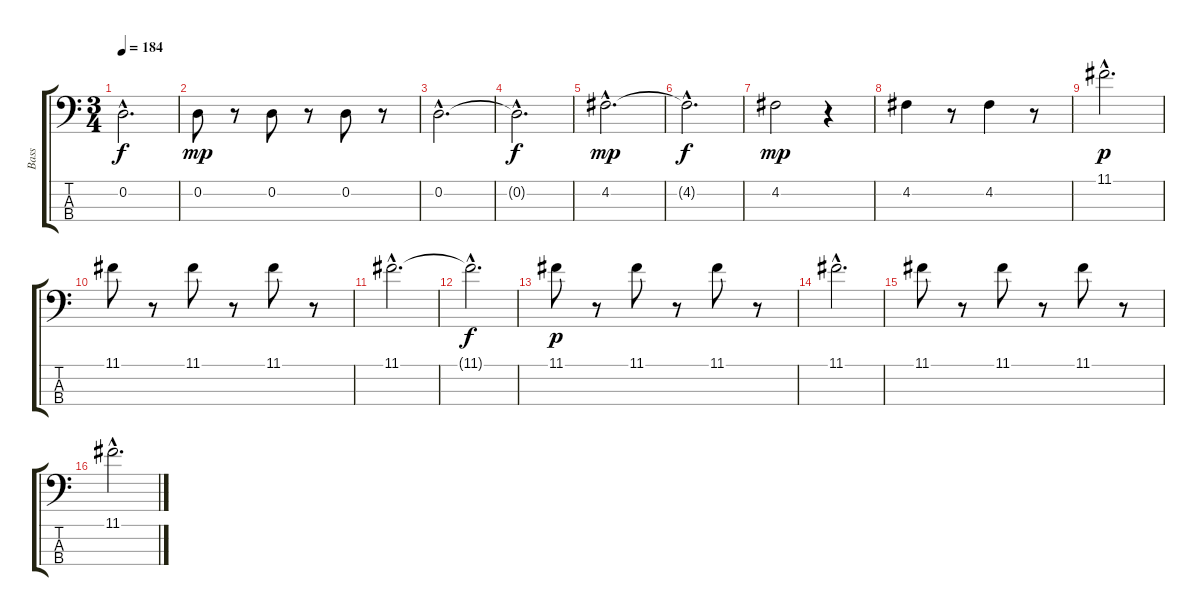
\track ("Bass" "Bass") {instrument contrabass}
\staff {score tabs}
\tuning (G2 D2 A1 E1) {hide}
\ts (3 4)
\tempo 184
\clef f4
\ks c
0.2{hac t}.2{d dy f} |
0.2.8{dy mp} r.8 0.2.8 r.8 0.2.8 r.8 |
0.2{hac}.2{d} |
0.2{hac t}.2{d dy f} |
4.2{hac}.2{d dy mp} |
4.2{hac t}.2{d dy f} |
4.2.2{dy mp} r.4 |
4.2.4 r.8 4.2.4 r.8 |
11.1{hac}.2{d dy p} |
11.1.8 r.8 11.1.8 r.8 11.1.8 r.8 |
11.1{hac}.2{d} |
11.1{hac t}.2{d dy f} |
11.1.8{dy p} r.8 11.1.8 r.8 11.1.8 r.8 |
11.1{hac}.2{d} |
11.1.8 r.8 11.1.8 r.8 11.1.8 r.8 |
11.1{hac}.2{d}
